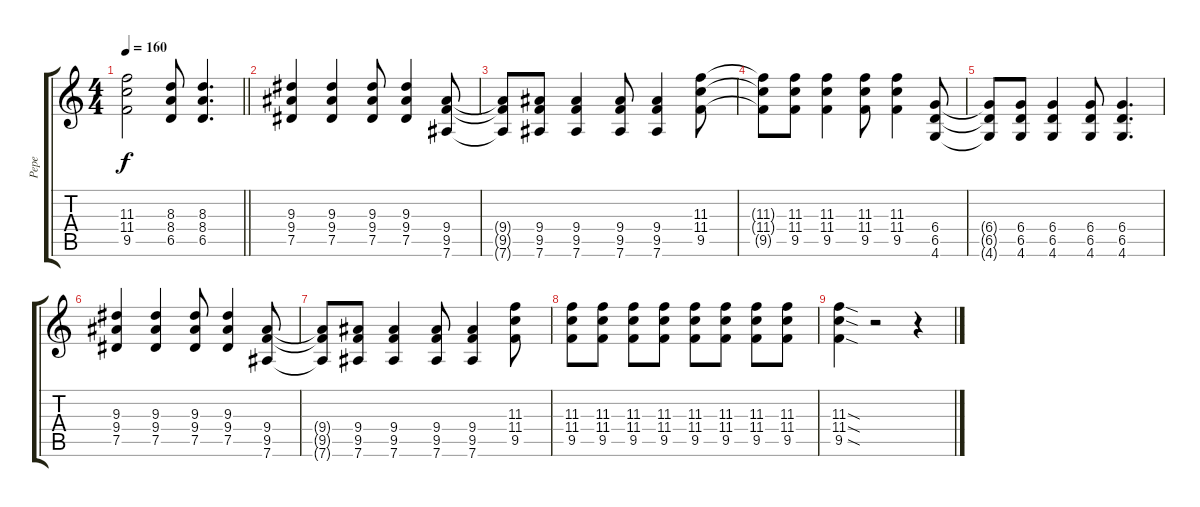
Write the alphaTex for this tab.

\track ("Pepe" "Pepe") {instrument overdrivenguitar}
\staff {score tabs}
\tuning (Eb4 Bb3 Gb3 Db3 Ab2 Eb2) {hide}
\ts (4 4)
\tempo 160
\clef g2
\barLineRight lightlight
\ks c
(11.3{t} 11.4{t} 9.5{t}).2{dy f} (8.3 8.4 6.5).8 (8.3 8.4 6.5).4{d} |
(9.3 9.4 7.5).4 (9.3 9.4 7.5).4 (9.3 9.4 7.5).8 (9.3 9.4 7.5).4 (9.4 9.5 7.6).8 |
(9.4{t} 9.5{t} 7.6{t}).8 (9.4 9.5 7.6).8 (9.4 9.5 7.6).4 (9.4 9.5 7.6).8 (9.4 9.5 7.6).4 (11.3 11.4 9.5).8 |
(11.3{t} 11.4{t} 9.5{t}).8 (11.3 11.4 9.5).8 (11.3 11.4 9.5).4 (11.3 11.4 9.5).8 (11.3 11.4 9.5).4 (6.4 6.5 4.6).8 |
(6.4{t} 6.5{t} 4.6{t}).8 (6.4 6.5 4.6).8 (6.4 6.5 4.6).4 (6.4 6.5 4.6).8 (6.4 6.5 4.6).4{d} |
(9.3 9.4 7.5).4 (9.3 9.4 7.5).4 (9.3 9.4 7.5).8 (9.3 9.4 7.5).4 (9.4 9.5 7.6).8 |
(9.4{t} 9.5{t} 7.6{t}).8 (9.4 9.5 7.6).8 (9.4 9.5 7.6).4 (9.4 9.5 7.6).8 (9.4 9.5 7.6).4 (11.3 11.4 9.5).8 |
(11.3 11.4 9.5).8 (11.3 11.4 9.5).8 (11.3 11.4 9.5).8 (11.3 11.4 9.5).8 (11.3 11.4 9.5).8 (11.3 11.4 9.5).8 (11.3 11.4 9.5).8 (11.3 11.4 9.5).8 |
(11.3{sod} 11.4{sod} 9.5{sod}).4 r.2 r.4
